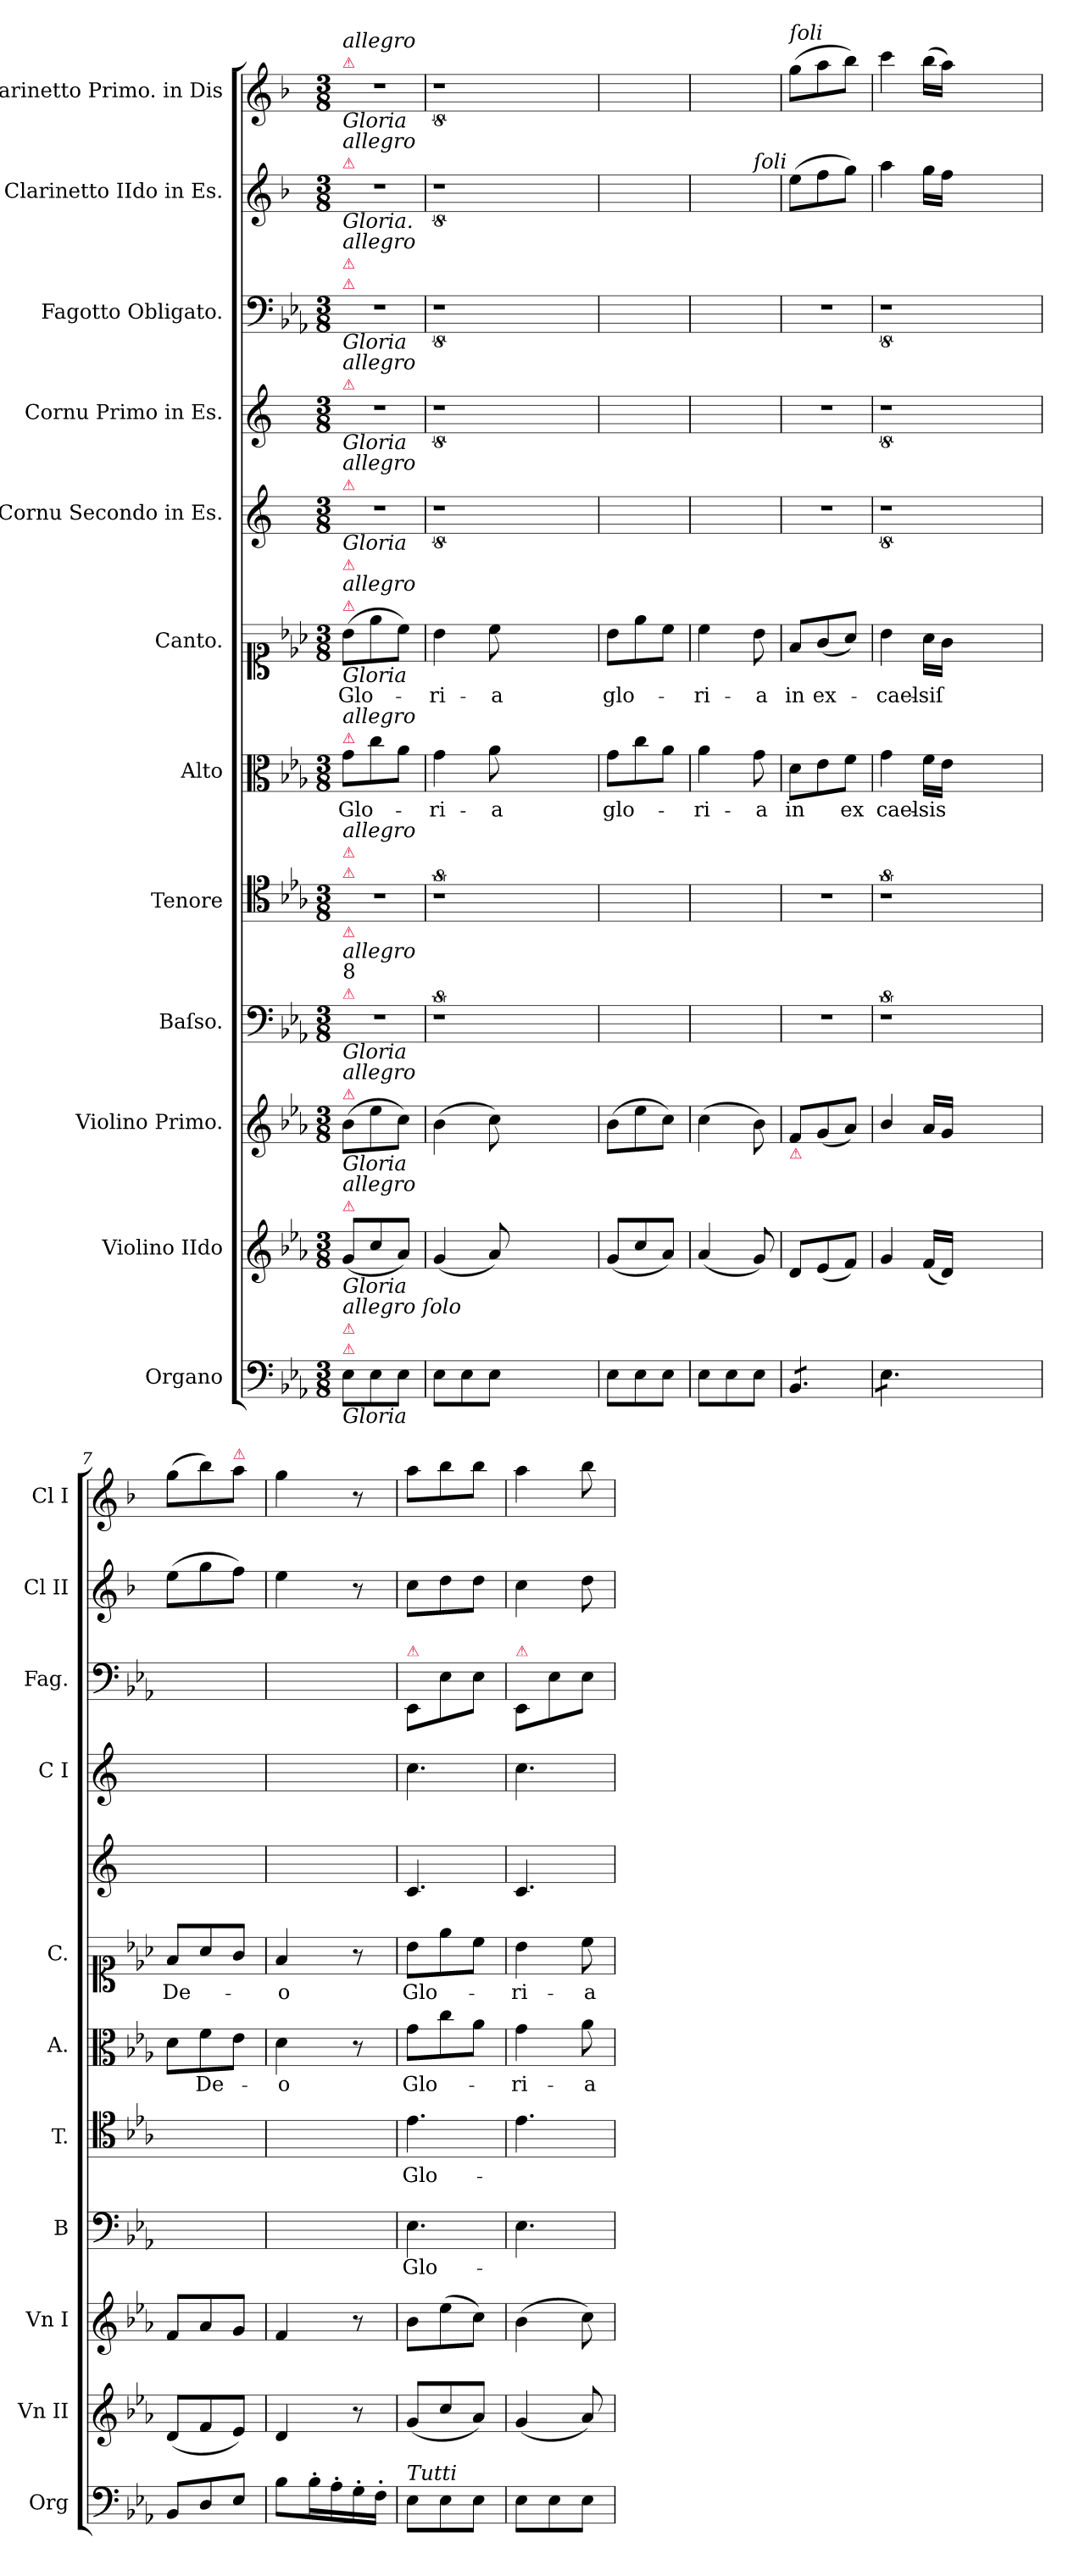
**kern	**kern	**dynam	**kern	**dynam	**kern	**text	**kern	**text	**kern	**text	**kern	**text	**kern	**dynam	**kern	**dynam	**kern	**dynam	**kern	**dynam	**kern	**dynam
*part12	*part11	*part11	*part10	*part10	*part9	*part9	*part8	*part8	*part7	*part7	*part6	*part6	*part5	*part5	*part4	*part4	*part3	*part3	*part2	*part2	*part1	*part1
*staff12	*staff11	*staff11	*staff10	*staff10	*staff9	*staff9	*staff8	*staff8	*staff7	*staff7	*staff6	*staff6	*staff5	*staff5	*staff4	*staff4	*staff3	*staff3	*staff2	*staff2	*staff1	*staff1
*I"Organo	*I"Violino IIdo	*	*I"Violino Primo.	*	*I"Baſso.	*	*I"Tenore	*	*I"Alto	*	*I"Canto.	*	*I"Cornu Secondo in Es.	*	*I"Cornu Primo in Es.	*	*I"Fagotto Obligato.	*	*I"Clarinetto IIdo in Es.	*	*I"Clarinetto Primo. in Dis	*
*I'Org	*I'Vn II	*	*I'Vn I	*	*I'B	*	*I'T.	*	*I'A.	*	*I'C.	*	*	*	*I'C I	*	*I'Fag.	*	*I'Cl II	*	*I'Cl I	*
*clefF4	*clefG2	*	*clefG2	*	*clefF4	*	*clefC4	*	*clefC3	*	*clefC1	*	*clefG2	*	*clefG2	*	*clefF4	*	*clefG2	*	*clefG2	*
*	*	*	*	*	*	*	*	*	*	*	*	*	*ITrd5c9	*	*ITrd5c9	*	*	*	*ITrd1c2	*	*ITrd1c2	*
*k[b-e-a-]	*k[b-e-a-]	*	*k[b-e-a-]	*	*k[b-e-a-]	*	*k[b-e-a-]	*	*k[b-e-a-]	*	*k[b-e-a-]	*	*k[b-e-a-]	*	*k[b-e-a-]	*	*k[b-e-a-]	*	*k[b-e-a-]	*	*k[b-e-a-]	*
*M3/8	*M3/8	*	*M3/8	*	*M3/8	*	*M3/8	*	*M3/8	*	*M3/8	*	*M3/8	*	*M3/8	*	*M3/8	*	*M3/8	*	*M3/8	*
=1	=1	=1	=1	=1	=1	=1	=1	=1	=1	=1	=1	=1	=1	=1	=1	=1	=1	=1	=1	=1	=1	=1
!	!	!	!	!	!	!	!	!	!	!	!	!	!	!	!	!	!	!	!	!	!LO:TX:a:color=crimson:t=⚠	!
!	!	!	!	!	!	!	!	!	!	!	!	!	!	!	!	!	!	!	!	!	!LO:TX:b:i:t=Gloria	!
!	!	!	!	!	!	!	!	!	!	!	!	!	!	!	!	!	!	!	!	!	!LO:TX:a:i:t=allegro	!
!	!	!	!	!	!	!	!	!	!	!	!	!	!	!	!	!	!	!	!LO:TX:a:color=crimson:t=⚠	!	!	!
!	!	!	!	!	!	!	!	!	!	!	!	!	!	!	!	!	!	!	!LO:TX:b:i:t=Gloria.	!	!	!
!	!	!	!	!	!	!	!	!	!	!	!	!	!	!	!	!	!	!	!LO:TX:a:i:t=allegro	!	!	!
!	!	!	!	!	!	!	!	!	!	!	!	!	!	!	!	!	!LO:TX:a:color=crimson:t=⚠	!	!	!	!	!
!	!	!	!	!	!	!	!	!	!	!	!	!	!	!	!	!	!LO:TX:a:color=crimson:t=⚠	!	!	!	!	!
!	!	!	!	!	!	!	!	!	!	!	!	!	!	!	!	!	!LO:TX:b:i:t=Gloria	!	!	!	!	!
!	!	!	!	!	!	!	!	!	!	!	!	!	!	!	!	!	!LO:TX:a:i:t=allegro	!	!	!	!	!
!	!	!	!	!	!	!	!	!	!	!	!	!	!	!	!LO:TX:a:color=crimson:t=⚠	!	!	!	!	!	!	!
!	!	!	!	!	!	!	!	!	!	!	!	!	!	!	!LO:TX:b:i:t=Gloria	!	!	!	!	!	!	!
!	!	!	!	!	!	!	!	!	!	!	!	!	!	!	!LO:TX:a:i:t=allegro	!	!	!	!	!	!	!
!	!	!	!	!	!	!	!	!	!	!	!	!	!LO:TX:a:color=crimson:t=⚠	!	!	!	!	!	!	!	!	!
!	!	!	!	!	!	!	!	!	!	!	!	!	!LO:TX:b:i:t=Gloria	!	!	!	!	!	!	!	!	!
!	!	!	!	!	!	!	!	!	!	!	!	!	!LO:TX:a:i:t=allegro	!	!	!	!	!	!	!	!	!
!	!	!	!	!	!	!	!	!	!	!	!LO:TX:a:color=crimson:t=⚠	!	!	!	!	!	!	!	!	!	!	!
!	!	!	!	!	!	!	!	!	!	!	!LO:TX:b:i:t=Gloria	!	!	!	!	!	!	!	!	!	!	!
!	!	!	!	!	!	!	!	!	!	!	!LO:TX:a:i:t=allegro	!	!	!	!	!	!	!	!	!	!	!
!	!	!	!	!	!	!	!	!	!	!	!LO:TX:a:color=crimson:t=⚠	!	!	!	!	!	!	!	!	!	!	!
!	!	!	!	!	!	!	!	!	!LO:TX:a:color=crimson:t=⚠	!	!	!	!	!	!	!	!	!	!	!	!	!
!	!	!	!	!	!	!	!	!	!LO:TX:a:i:t=allegro	!	!	!	!	!	!	!	!	!	!	!	!	!
!	!	!	!	!	!	!	!LO:TX:a:color=crimson:t=⚠	!	!	!	!	!	!	!	!	!	!	!	!	!	!	!
!	!	!	!	!	!	!	!LO:TX:a:color=crimson:t=⚠	!	!	!	!	!	!	!	!	!	!	!	!	!	!	!
!	!	!	!	!	!	!	!LO:TX:a:i:t=allegro	!	!	!	!	!	!	!	!	!	!	!	!	!	!	!
!	!	!	!	!	!LO:TX:a:color=crimson:t=⚠	!	!	!	!	!	!	!	!	!	!	!	!	!	!	!	!	!
!	!	!	!	!	!LO:TX:a:t=8	!	!	!	!	!	!	!	!	!	!	!	!	!	!	!	!	!
!	!	!	!	!	!LO:TX:a:i:t=allegro	!	!	!	!	!	!	!	!	!	!	!	!	!	!	!	!	!
!	!	!	!	!	!LO:TX:b:i:t=Gloria	!	!	!	!	!	!	!	!	!	!	!	!	!	!	!	!	!
!	!	!	!	!	!LO:TX:a:color=crimson:t=⚠	!	!	!	!	!	!	!	!	!	!	!	!	!	!	!	!	!
!	!	!	!LO:TX:a:color=crimson:t=⚠	!	!	!	!	!	!	!	!	!	!	!	!	!	!	!	!	!	!	!
!	!	!	!LO:TX:b:i:t=Gloria	!	!	!	!	!	!	!	!	!	!	!	!	!	!	!	!	!	!	!
!	!	!	!LO:TX:a:i:t=allegro	!	!	!	!	!	!	!	!	!	!	!	!	!	!	!	!	!	!	!
!	!LO:TX:a:color=crimson:t=⚠	!	!	!	!	!	!	!	!	!	!	!	!	!	!	!	!	!	!	!	!	!
!	!LO:TX:b:i:t=Gloria	!	!	!	!	!	!	!	!	!	!	!	!	!	!	!	!	!	!	!	!	!
!	!LO:TX:a:i:t=allegro	!	!	!	!	!	!	!	!	!	!	!	!	!	!	!	!	!	!	!	!	!
!LO:TX:a:color=crimson:t=⚠	!	!	!	!	!	!	!	!	!	!	!	!	!	!	!	!	!	!	!	!	!	!
!LO:TX:b:i:t=Gloria	!	!	!	!	!	!	!	!	!	!	!	!	!	!	!	!	!	!	!	!	!	!
!LO:TX:a:color=crimson:t=⚠	!	!	!	!	!	!	!	!	!	!	!	!	!	!	!	!	!	!	!	!	!	!
!LO:TX:a:i:t=allegro ſolo	!	!	!	!	!	!	!	!	!	!	!	!	!	!	!	!	!	!	!	!	!	!
!	!	!LO:DY:a:rj	!	!LO:DY:a:rj	!	!	!	!	!	!	!	!	!	!	!	!	!	!	!	!	!	!
8E-\L	(<8g/L	piano	(>8b-\L	piano	4.r	.	4.r	.	8g\L	Glo-	(>8b-\L	Glo-	4.r	.	4.r	.	4.r	.	4.r	.	4.r	.
8E-\	8cc/	.	8ee-\	.	.	.	.	.	8cc\	.	8ee-\	.	.	.	.	.	.	.	.	.	.	.
8E-\J	8a-/J)	.	8cc\J)	.	.	.	.	.	8a-\J	.	8cc\J)	.	.	.	.	.	.	.	.	.	.	.
=2	=2	=2	=2	=2	=2	=2	=2	=2	=2	=2	=2	=2	=2	=2	=2	=2	=2	=2	=2	=2	=2	=2
8E-\L	(<4g/	.	(>4b-\	.	8%9r	.	8%9r	.	4g\	-ri-	4b-\	-ri-	8%9r	.	8%9r	.	8%9r	.	8%9r	.	8%9r	.
8E-\	.	.	.	.	.	.	.	.	.	.	.	.	.	.	.	.	.	.	.	.	.	.
8E-\J	8a-/)	.	8cc\)	.	.	.	.	.	8a-\	-a	8cc\	-a	.	.	.	.	.	.	.	.	.	.
2.ryy	2.ryy	.	2.ryy	.	.	.	.	.	2.ryy	.	2.ryy	.	.	.	.	.	.	.	.	.	.	.
=3	=3	=3	=3	=3	=3	=3	=3	=3	=3	=3	=3	=3	=3	=3	=3	=3	=3	=3	=3	=3	=3	=3
!	!	!	!	!	!	!	!	!	!	!LO:LY:i	!	!	!	!	!	!	!	!	!	!	!	!
8E-\L	(<8g/L	.	(>8b-\L	.	4.ryy	.	4.ryy	.	8g\L	glo-	8b-\L	glo-	4.ryy	.	4.ryy	.	4.ryy	.	4.ryy	.	4.ryy	.
8E-\	8cc/	.	8ee-\	.	.	.	.	.	8cc\	.	8ee-\	.	.	.	.	.	.	.	.	.	.	.
8E-\J	8a-/J)	.	8cc\J)	.	.	.	.	.	8a-\J	.	8cc\J	.	.	.	.	.	.	.	.	.	.	.
=4	=4	=4	=4	=4	=4	=4	=4	=4	=4	=4	=4	=4	=4	=4	=4	=4	=4	=4	=4	=4	=4	=4
!	!	!	!	!	!	!	!	!	!	!LO:LY:i	!	!	!	!	!	!	!	!	!	!	!	!
8E-\L	(<4a-/	.	(>4cc\	.	4.ryy	.	4.ryy	.	4a-\	-ri-	4cc\	-ri-	4.ryy	.	4.ryy	.	4.ryy	.	4ryy	.	4.ryy	.
8E-\	.	.	.	.	.	.	.	.	.	.	.	.	.	.	.	.	.	.	.	.	.	.
!	!	!	!	!	!	!	!	!	!	!	!	!	!	!	!	!	!	!	!LO:TX:a:i:t=ſoli	!	!	!
!	!	!	!	!	!	!	!	!	!	!LO:LY:i	!	!	!	!	!	!	!	!	!	!	!	!
8E-\J	8g/)	.	8b-\)	.	.	.	.	.	8g\	-a	8b-\	-a	.	.	.	.	.	.	8ryy	.	.	.
=5	=5	=5	=5	=5	=5	=5	=5	=5	=5	=5	=5	=5	=5	=5	=5	=5	=5	=5	=5	=5	=5	=5
!	!	!	!	!	!	!	!	!	!	!	!	!	!	!	!	!	!	!	!	!	!LO:TX:a:i:t=ſoli	!
!	!	!	!LO:TX:b:color=crimson:t=⚠	!	!	!	!	!	!	!	!	!	!	!	!	!	!	!	!	!	!	!
*tremolo	*	*	*	*	*	*	*	*	*	*	*	*	*	*	*	*	*	*	*	*	*	*
8BB-/L	8d/L	.	8f/L	.	4.r	.	4.r	.	8d\L	in	8f/L	in	4.r	.	4.r	.	4.r	.	(>8dd\L	.	(>8ff\L	.
8BB-/	(<8e-/	.	(<8g/	.	.	.	.	.	8e-\	.	(<8g/	ex-	.	.	.	.	.	.	8ee-\	.	8gg\	.
8BB-/J	8f/J)	.	8a-/J)	.	.	.	.	.	8f\J	ex	8a-/J)	.	.	.	.	.	.	.	8ff\J)	.	8aa-\J)	.
=6	=6	=6	=6	=6	=6	=6	=6	=6	=6	=6	=6	=6	=6	=6	=6	=6	=6	=6	=6	=6	=6	=6
8E-\L	4g/	.	4b-/	.	8%9r	.	8%9r	.	4g\	cael-	4b-\	-cael-	8%9r	.	8%9r	.	8%9r	.	4gg\	.	4bb-\	.
8E-\	.	.	.	.	.	.	.	.	.	.	.	.	.	.	.	.	.	.	.	.	.	.
8E-\J	(<16f/LL	.	16a-/LL	.	.	.	.	.	16f\LL	-sis	16a-\LL	-siſ	.	.	.	.	.	.	16ff\LL	.	(>16aa-\LL	.
*Xtremolo	*	*	*	*	*	*	*	*	*	*	*	*	*	*	*	*	*	*	*	*	*	*
.	16d/JJ)	.	16g/JJ	.	.	.	.	.	16e-\JJ	.	16g\JJ	.	.	.	.	.	.	.	16ee-\JJ	.	16gg\JJ)	.
2.ryy	2.ryy	.	2.ryy	.	.	.	.	.	2.ryy	.	2.ryy	.	.	.	.	.	.	.	2.ryy	.	2.ryy	.
=7	=7	=7	=7	=7	=7	=7	=7	=7	=7	=7	=7	=7	=7	=7	=7	=7	=7	=7	=7	=7	=7	=7
8BB-/L	(<8d/L	.	8f/L	.	4.ryy	.	4.ryy	.	8d\L	.	8f/L	De-	4.ryy	.	4.ryy	.	4.ryy	.	(>8dd\L	.	(>8ff\L	.
8D/	8f/	.	8a-/	.	.	.	.	.	8f\	De-	8a-/	.	.	.	.	.	.	.	8ff\	.	8aa-\)	.
!	!	!	!	!	!	!	!	!	!	!	!	!	!	!	!	!	!	!	!	!	!LO:TX:a:color=crimson:t=⚠	!
8E-/J	8e-/J)	.	8g/J	.	.	.	.	.	8e-\J	.	8g/J	.	.	.	.	.	.	.	8ee-\J)	.	8gg\J	.
=8	=8	=8	=8	=8	=8	=8	=8	=8	=8	=8	=8	=8	=8	=8	=8	=8	=8	=8	=8	=8	=8	=8
8B-\L	4d/	.	4f/	.	4.ryy	.	4.ryy	.	4d\	-o	4f/	-o	4.ryy	.	4.ryy	.	4.ryy	.	4dd\	.	4ff\	.
16B-'\L	.	.	.	.	.	.	.	.	.	.	.	.	.	.	.	.	.	.	.	.	.	.
16A-'\	.	.	.	.	.	.	.	.	.	.	.	.	.	.	.	.	.	.	.	.	.	.
!	!	!	!	!	!	!	!	!	!	!	!	!	!	!	!	!	!	!	!	!	!	!LO:DY:a
16G'\	8r	.	8r	.	.	.	.	.	8r	.	8r	.	.	.	.	.	.	.	8r	.	8r	for&colon;
16F'\JJ	.	.	.	.	.	.	.	.	.	.	.	.	.	.	.	.	.	.	.	.	.	.
=9	=9	=9	=9	=9	=9	=9	=9	=9	=9	=9	=9	=9	=9	=9	=9	=9	=9	=9	=9	=9	=9	=9
!	!	!	!	!	!	!	!	!	!	!	!	!	!	!	!	!	!LO:TX:a:color=crimson:t=⚠	!	!	!	!	!
!LO:TX:a:i:t=Tutti	!	!	!	!	!	!	!	!	!	!	!	!	!	!	!	!	!	!	!	!	!	!
!	!	!LO:DY:a	!	!LO:DY:a	!	!	!	!	!	!	!	!	!	!LO:DY:a:rj	!	!LO:DY:a	!	!LO:DY:a	!	!LO:DY:a	!	!
8E-\L	(<8g/L	forte	8b-\L	forte	4.E-\	Glo-	4.e-\	Glo-	8g\L	Glo-	8b-\L	Glo-	4.E-/	forte	4.e-\	forte	8EE-/L	forte	8b-\L	forte	8gg\L	.
8E-\	8cc/	.	(>8ee-\	.	.	.	.	.	8cc\	.	8ee-\	.	.	.	.	.	8E-\	.	8cc\	.	8aa-\	.
8E-\J	8a-/J)	.	8cc\J)	.	.	.	.	.	8a-\J	.	8cc\J	.	.	.	.	.	8E-\J	.	8cc\J	.	8aa-\J	.
=10	=10	=10	=10	=10	=10	=10	=10	=10	=10	=10	=10	=10	=10	=10	=10	=10	=10	=10	=10	=10	=10	=10
!	!	!	!	!	!	!	!	!	!	!	!	!	!	!	!	!	!LO:TX:a:color=crimson:t=⚠	!	!	!	!	!
8E-\L	(<4g/	.	(>4b-\	.	4.E-\	.	4.e-\	.	4g\	-ri-	4b-\	-ri-	4.E-/	.	4.e-\	.	8EE-/L	.	4b-\	.	4gg\	.
8E-\	.	.	.	.	.	.	.	.	.	.	.	.	.	.	.	.	8E-\	.	.	.	.	.
8E-\J	8a-/)	.	8cc\)	.	.	.	.	.	8a-\	-a	8cc\	-a	.	.	.	.	8E-\J	.	8cc\	.	8aa-\	.
=	=	=	=	=	=	=	=	=	=	=	=	=	=	=	=	=	=	=	=	=	=	=
*-	*-	*-	*-	*-	*-	*-	*-	*-	*-	*-	*-	*-	*-	*-	*-	*-	*-	*-	*-	*-	*-	*-
